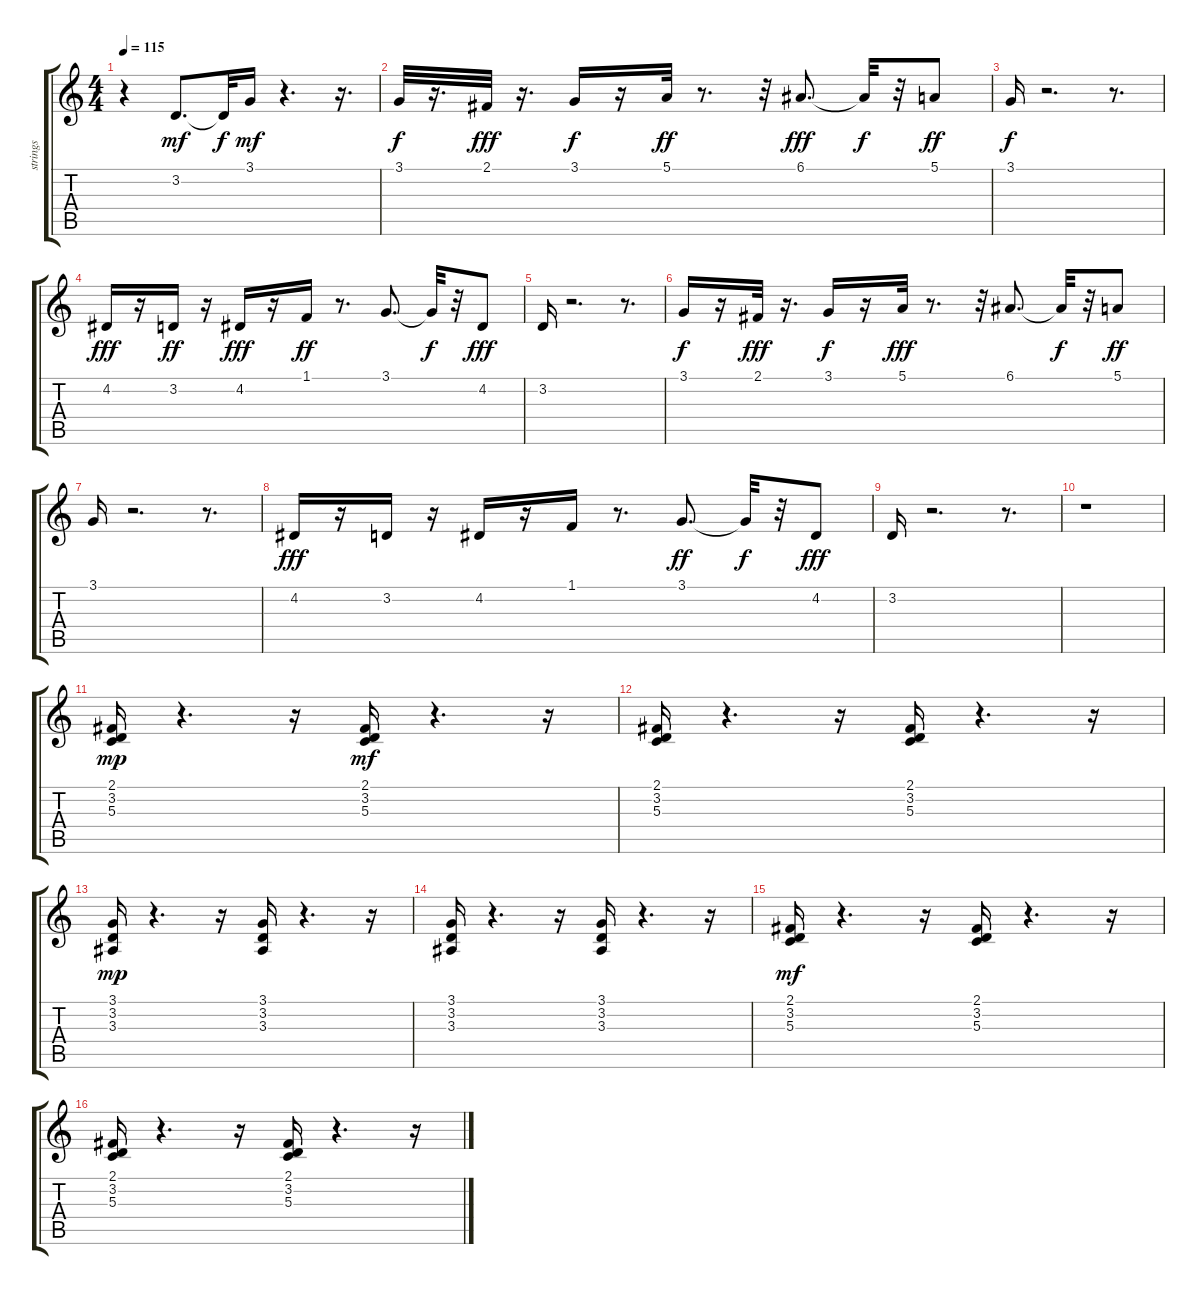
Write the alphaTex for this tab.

\track ("strings" "strings") {instrument stringensemble1}
\staff {score tabs}
\tuning (E4 B3 G3 D3 A2 E2) {hide}
\ts (4 4)
\tempo 115
\clef g2
\ks c
r.4{dy f} 3.2.8{d dy mf} 3.2{t}.32{dy f} 3.1.16{dy mf} r.4{d} r.16{d} |
3.1.32{dy f} r.16{d} 2.1.32{dy fff} r.16{d} 3.1.16{dy f} r.16 5.1.32{dy ff} r.8{d} r.32 6.1.8{d dy fff} 6.1{t}.32{dy f} r.32 5.1.8{dy ff} |
3.1.16{dy f} r.2{d} r.8{d} |
4.2.16{dy fff} r.16 3.2.16{dy ff} r.16 4.2.16{dy fff} r.16 1.1.16{dy ff} r.8{d} 3.1.8{d} 3.1{t}.32{dy f} r.32 4.2.8{dy fff} |
3.2.16 r.2{d} r.8{d} |
3.1.16{dy f} r.16 2.1.32{dy fff} r.16{d} 3.1.16{dy f} r.16 5.1.32{dy fff} r.8{d} r.32 6.1.8{d} 6.1{t}.32{dy f} r.32 5.1.8{dy ff} |
3.1.16 r.2{d} r.8{d} |
4.2.16{dy fff} r.16 3.2.16 r.16 4.2.16 r.16 1.1.16 r.8{d} 3.1.8{d dy ff} 3.1{t}.32{dy f} r.32 4.2.8{dy fff} |
3.2.16 r.2{d} r.8{d} |
r.1 |
(2.1 3.2 5.3).16{dy mp} r.4{d} r.16 (2.1 3.2 5.3).16{dy mf} r.4{d} r.16 |
(2.1 3.2 5.3).16 r.4{d} r.16 (2.1 3.2 5.3).16 r.4{d} r.16 |
(3.1 3.2 3.3).16{dy mp} r.4{d} r.16 (3.1 3.2 3.3).16 r.4{d} r.16 |
(3.1 3.2 3.3).16 r.4{d} r.16 (3.1 3.2 3.3).16 r.4{d} r.16 |
(2.1 3.2 5.3).16{dy mf} r.4{d} r.16 (2.1 3.2 5.3).16 r.4{d} r.16 |
(2.1 3.2 5.3).16 r.4{d} r.16 (2.1 3.2 5.3).16 r.4{d} r.16
